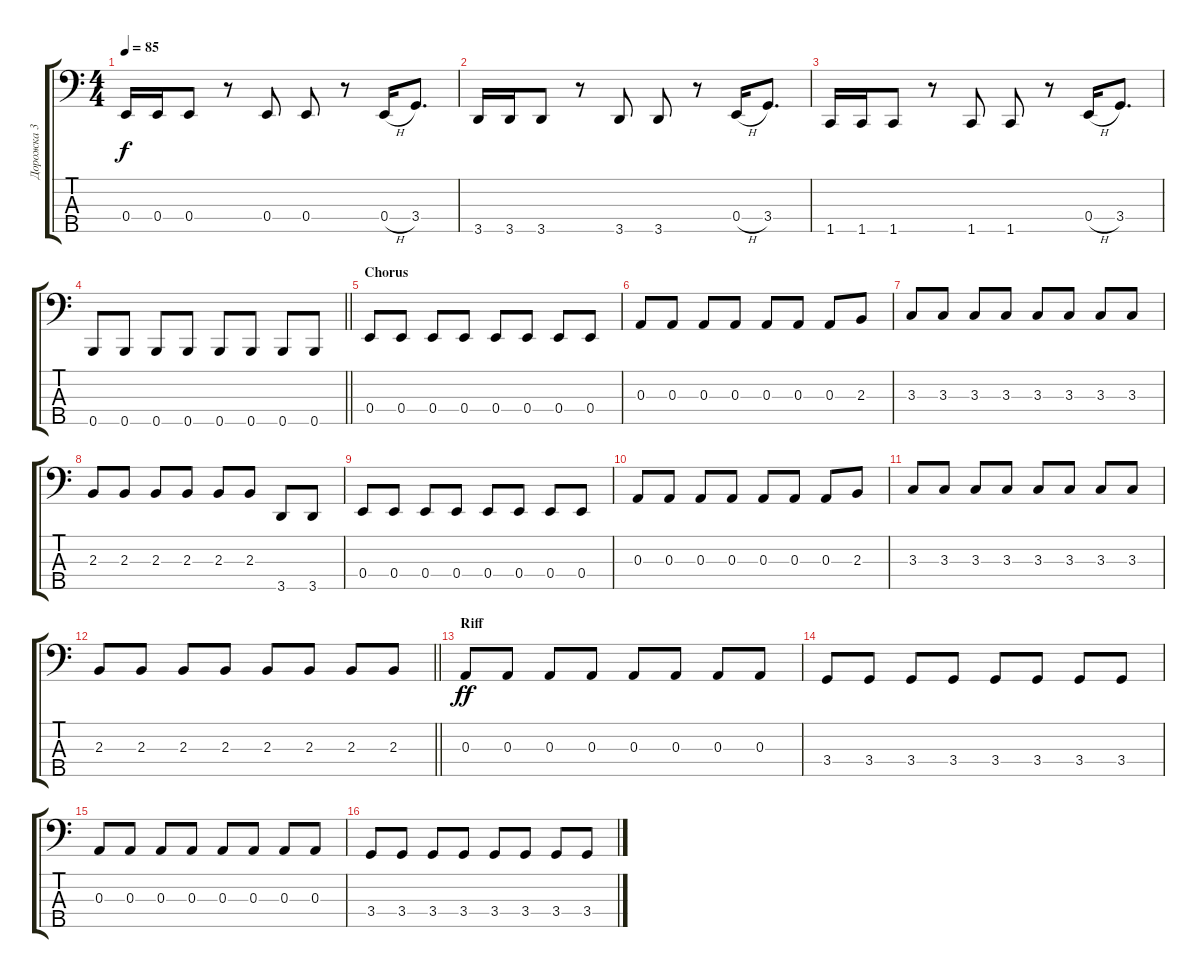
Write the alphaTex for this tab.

\track ("Дорожка 3" "Дорожка 3") {instrument electricbassfinger}
\staff {score tabs}
\tuning (G2 D2 A1 E1 B0) {hide}
\ts (4 4)
\tempo 85
\clef f4
\ks c
0.4.16{dy f} 0.4.16 0.4.8 r.8 0.4.8 0.4.8 r.8 0.4{h}.16 3.4.8{d} |
3.5.16 3.5.16 3.5.8 r.8 3.5.8 3.5.8 r.8 0.4{h}.16 3.4.8{d} |
1.5.16 1.5.16 1.5.8 r.8 1.5.8 1.5.8 r.8 0.4{h}.16 3.4.8{d} |
\barLineRight lightlight
0.5.8 0.5.8 0.5.8 0.5.8 0.5.8 0.5.8 0.5.8 0.5.8 |
\section ("" "Chorus")
0.4.8 0.4.8 0.4.8 0.4.8 0.4.8 0.4.8 0.4.8 0.4.8 |
0.3.8 0.3.8 0.3.8 0.3.8 0.3.8 0.3.8 0.3.8 2.3.8 |
3.3.8 3.3.8 3.3.8 3.3.8 3.3.8 3.3.8 3.3.8 3.3.8 |
2.3.8 2.3.8 2.3.8 2.3.8 2.3.8 2.3.8 3.5.8 3.5.8 |
0.4.8 0.4.8 0.4.8 0.4.8 0.4.8 0.4.8 0.4.8 0.4.8 |
0.3.8 0.3.8 0.3.8 0.3.8 0.3.8 0.3.8 0.3.8 2.3.8 |
3.3.8 3.3.8 3.3.8 3.3.8 3.3.8 3.3.8 3.3.8 3.3.8 |
\barLineRight lightlight
2.3.8 2.3.8 2.3.8 2.3.8 2.3.8 2.3.8 2.3.8 2.3.8 |
\section ("" "Riff")
0.3.8{dy ff} 0.3.8 0.3.8 0.3.8 0.3.8 0.3.8 0.3.8 0.3.8 |
3.4.8 3.4.8 3.4.8 3.4.8 3.4.8 3.4.8 3.4.8 3.4.8 |
0.3.8 0.3.8 0.3.8 0.3.8 0.3.8 0.3.8 0.3.8 0.3.8 |
3.4.8 3.4.8 3.4.8 3.4.8 3.4.8 3.4.8 3.4.8 3.4.8
